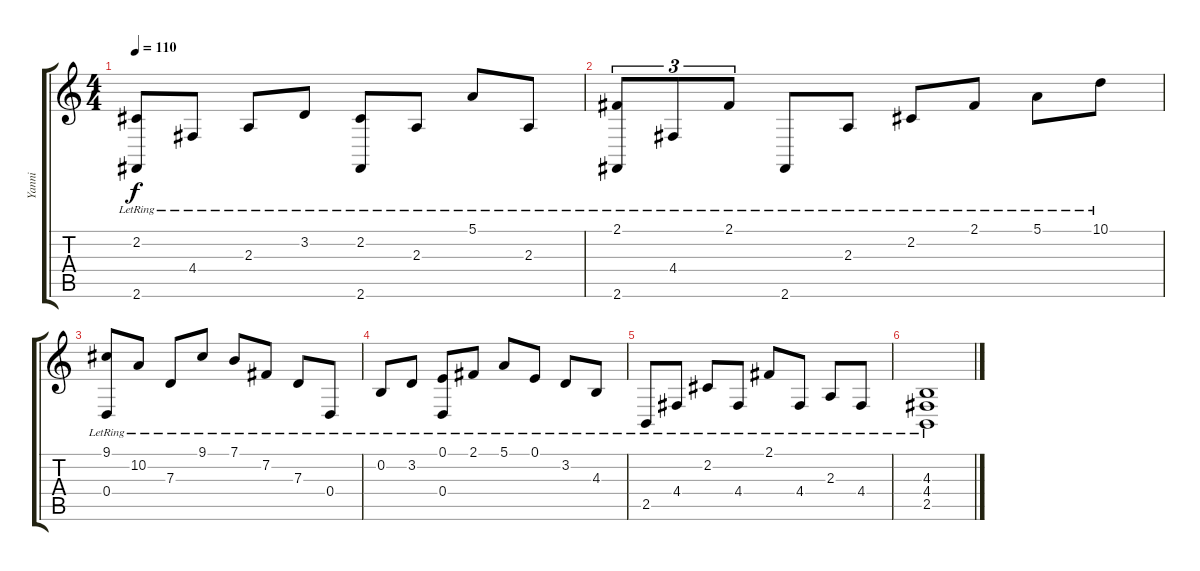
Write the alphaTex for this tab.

\track ("Yanni" "Yanni") {instrument acousticgrandpiano}
\staff {score tabs}
\tuning (E4 B3 G3 D3 A2 E2) {hide}
\ts (4 4)
\tempo 110
\clef g2
\ks c
(2.2{lr} 2.6{lr}).8{dy f} 4.4{lr}.8 2.3{lr}.8 3.2{lr}.8 (2.2{lr} 2.6{lr}).8 2.3{lr}.8 5.1{lr}.8 2.3{lr}.8 |
(2.1{lr} 2.6{lr}).8{tu (3 2)} 4.4{lr}.8{tu (3 2)} 2.1{lr}.8{tu (3 2)} 2.6{lr}.8 2.3{lr}.8 2.2{lr}.8 2.1{lr}.8 5.1{lr}.8 10.1{lr}.8 |
(9.1{lr} 0.4{lr}).8 10.2{lr}.8 7.3{lr}.8 9.1{lr}.8 7.1{lr}.8 7.2{lr}.8 7.3{lr}.8 0.4{lr}.8 |
0.2{lr}.8 3.2{lr}.8 (0.1{lr} 0.4{lr}).8 2.1{lr}.8 5.1{lr}.8 0.1{lr}.8 3.2{lr}.8 4.3{lr}.8 |
2.5{lr}.8 4.4{lr}.8 2.2{lr}.8 4.4{lr}.8 2.1{lr}.8 4.4{lr}.8 2.3{lr}.8 4.4{lr}.8 |
(4.3{lr} 4.4{lr} 2.5{lr}).1
